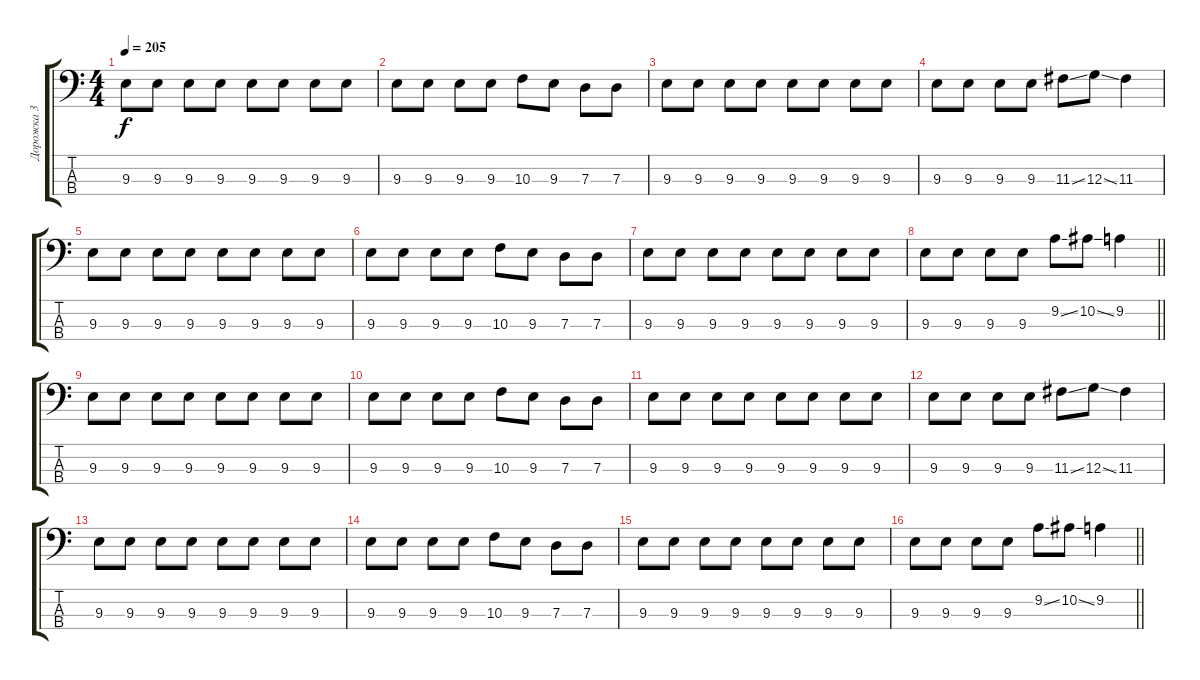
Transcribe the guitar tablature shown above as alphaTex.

\track ("Дорожка 3" "Дорожка 3") {instrument slapbass2}
\staff {score tabs}
\tuning (F2 C2 G1 D1) {hide}
\ts (4 4)
\tempo 205
\clef f4
\ks c
9.3.8{dy f instrument synthbass2} 9.3.8 9.3.8 9.3.8 9.3.8 9.3.8 9.3.8 9.3.8 |
9.3.8 9.3.8 9.3.8 9.3.8 10.3.8 9.3.8 7.3.8 7.3.8 |
9.3.8 9.3.8 9.3.8 9.3.8 9.3.8 9.3.8 9.3.8 9.3.8 |
9.3.8 9.3.8 9.3.8 9.3.8 11.3{ss}.8{instrument slapbass2} 12.3{ss}.8 11.3.4 |
9.3.8{instrument synthbass2} 9.3.8 9.3.8 9.3.8 9.3.8 9.3.8 9.3.8 9.3.8 |
9.3.8 9.3.8 9.3.8 9.3.8 10.3.8 9.3.8 7.3.8 7.3.8 |
9.3.8 9.3.8 9.3.8 9.3.8 9.3.8 9.3.8 9.3.8 9.3.8 |
\barLineRight lightlight
9.3.8 9.3.8 9.3.8 9.3.8 9.2{ss}.8{instrument slapbass2} 10.2{ss}.8 9.2.4 |
9.3.8{instrument synthbass2} 9.3.8 9.3.8 9.3.8 9.3.8 9.3.8 9.3.8 9.3.8 |
9.3.8 9.3.8 9.3.8 9.3.8 10.3.8 9.3.8 7.3.8 7.3.8 |
9.3.8 9.3.8 9.3.8 9.3.8 9.3.8 9.3.8 9.3.8 9.3.8 |
9.3.8 9.3.8 9.3.8 9.3.8 11.3{ss}.8{instrument slapbass2} 12.3{ss}.8 11.3.4 |
9.3.8{instrument synthbass2} 9.3.8 9.3.8 9.3.8 9.3.8 9.3.8 9.3.8 9.3.8 |
9.3.8 9.3.8 9.3.8 9.3.8 10.3.8 9.3.8 7.3.8 7.3.8 |
9.3.8 9.3.8 9.3.8 9.3.8 9.3.8 9.3.8 9.3.8 9.3.8 |
\barLineRight lightlight
9.3.8 9.3.8 9.3.8 9.3.8 9.2{ss}.8{instrument synthbass2} 10.2{ss}.8 9.2.4
